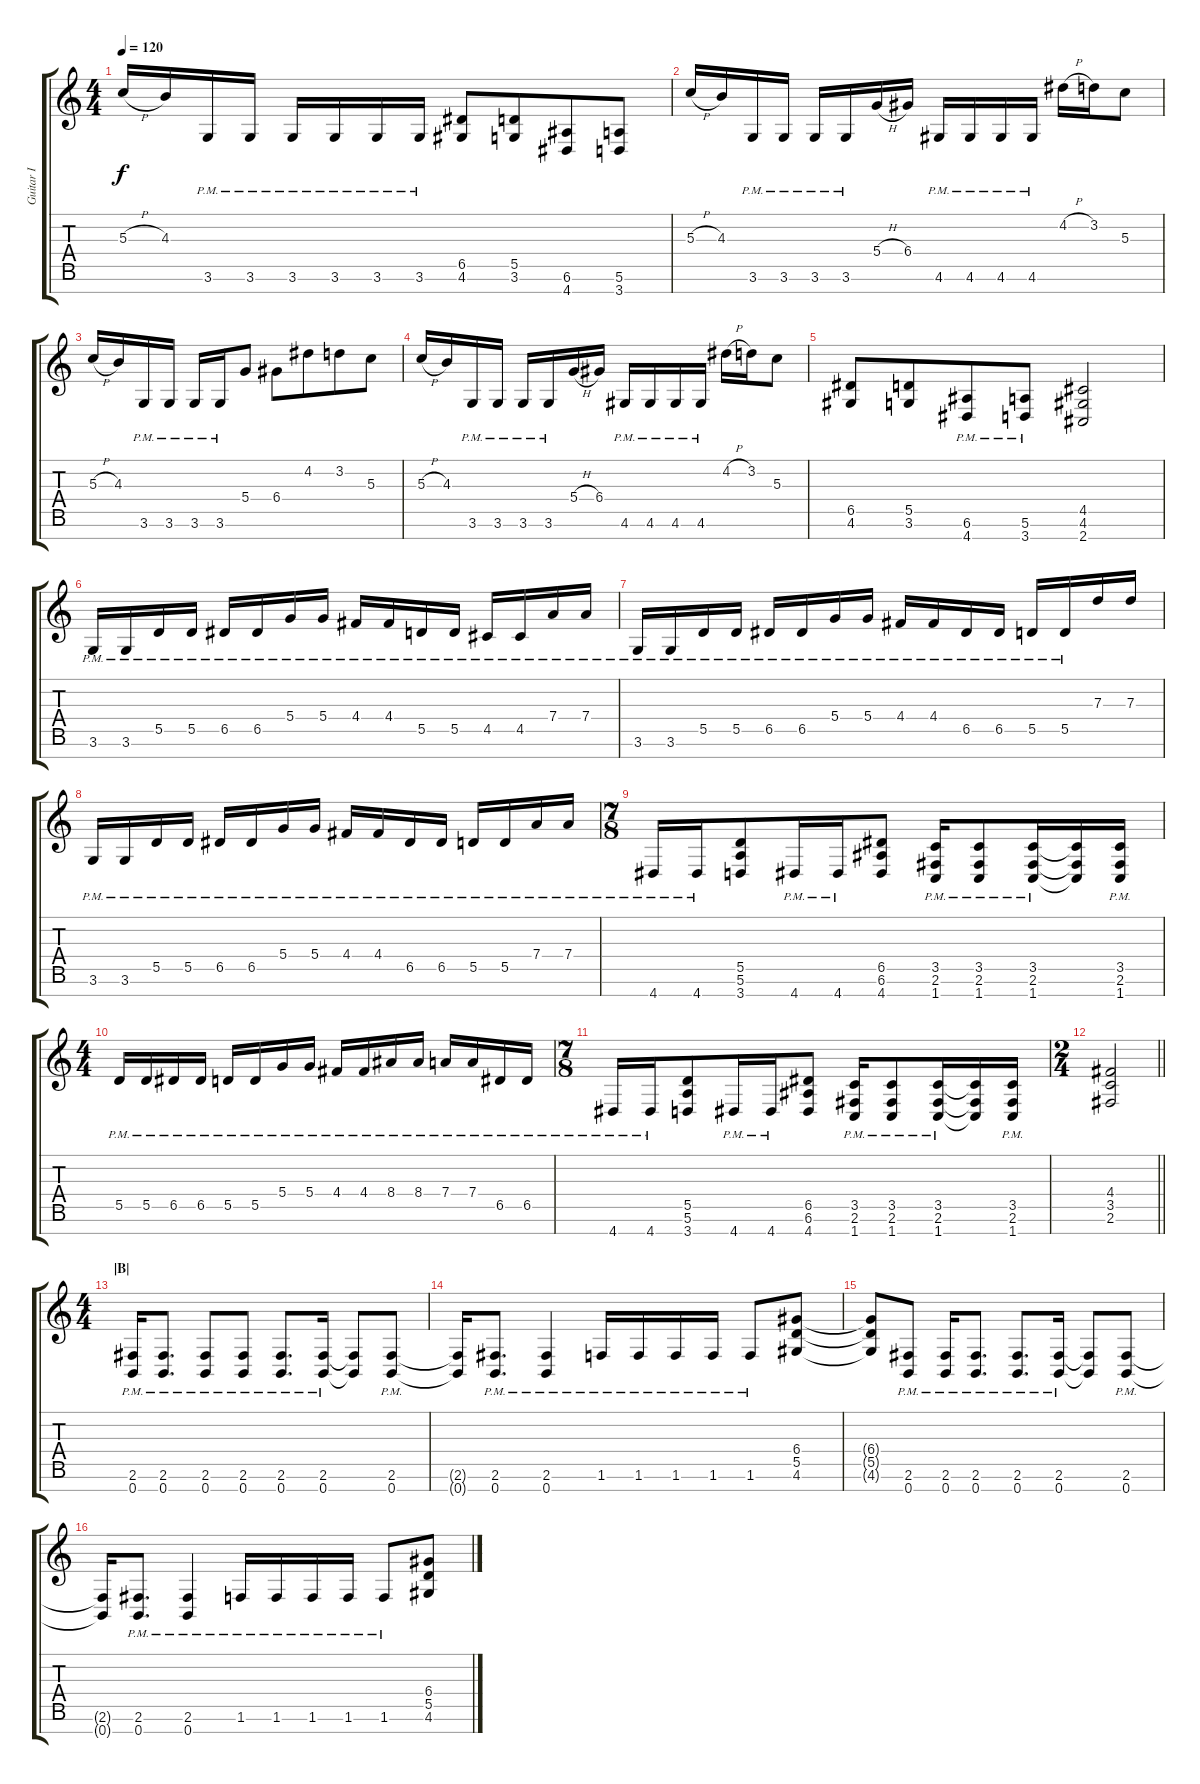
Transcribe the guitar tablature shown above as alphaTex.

\track ("Guitar I" "Guitar I") {instrument distortionguitar}
\staff {score tabs}
\tuning (E4 B3 G3 D3 A2 E2 B1) {hide}
\ts (4 4)
\tempo 120
\clef g2
\ks c
5.3{h}.16{dy f} 4.3.16 3.6{pm}.16 3.6{pm}.16 3.6{pm}.16 3.6{pm}.16 3.6{pm}.16 3.6{pm}.16 (6.5 4.6).8 (5.5 3.6).8{beam merge} (6.6 4.7).8 (5.6 3.7).8 |
5.3{h}.16 4.3.16 3.6{pm}.16 3.6{pm}.16 3.6{pm}.16 3.6{pm}.16 5.4{h}.16 6.4.16 4.6{pm}.16 4.6{pm}.16 4.6{pm}.16 4.6{pm}.16 4.2{h}.16 3.2.16 5.3.8 |
5.3{h}.16 4.3.16 3.6{pm}.16 3.6{pm}.16 3.6{pm}.16 3.6{pm}.16 5.4.8 6.4.8 4.2.8{beam merge} 3.2.8 5.3.8 |
5.3{h}.16 4.3.16 3.6{pm}.16 3.6{pm}.16 3.6{pm}.16 3.6{pm}.16 5.4{h}.16 6.4.16 4.6{pm}.16 4.6{pm}.16 4.6{pm}.16 4.6{pm}.16 4.2{h}.16 3.2.16 5.3.8 |
(6.5 4.6).8 (5.5 3.6).8{beam merge} (6.6{pm} 4.7{pm}).8 (5.6{pm} 3.7{pm}).8 (4.5 4.6 2.7).2 |
3.6{pm}.16 3.6{pm}.16 5.5{pm}.16 5.5{pm}.16 6.5{pm}.16 6.5{pm}.16 5.4{pm}.16 5.4{pm}.16 4.4{pm}.16 4.4{pm}.16 5.5{pm}.16 5.5{pm}.16 4.5{pm}.16 4.5{pm}.16 7.4{pm}.16 7.4{pm}.16 |
3.6{pm}.16 3.6{pm}.16 5.5{pm}.16 5.5{pm}.16 6.5{pm}.16 6.5{pm}.16 5.4{pm}.16 5.4{pm}.16 4.4{pm}.16 4.4{pm}.16 6.5{pm}.16 6.5{pm}.16 5.5{pm}.16 5.5{pm}.16 7.3.16 7.3.16 |
3.6{pm}.16 3.6{pm}.16 5.5{pm}.16 5.5{pm}.16 6.5{pm}.16 6.5{pm}.16 5.4{pm}.16 5.4{pm}.16 4.4{pm}.16 4.4{pm}.16 6.5{pm}.16 6.5{pm}.16 5.5{pm}.16 5.5{pm}.16 7.4{pm}.16 7.4{pm}.16 |
\ts (7 8)
4.7{pm}.16 4.7{pm}.16{beam merge} (5.5 5.6 3.7).8 4.7{pm}.16 4.7{pm}.16{beam merge} (6.5 6.6 4.7).8 (3.5{pm} 2.6{pm} 1.7{pm}).16 (3.5{pm} 2.6{pm} 1.7{pm}).8{beam merge} (3.5{pm} 2.6{pm} 1.7{pm}).16 (3.5{t} 2.6{t} 1.7{t}).16 (3.5{pm} 2.6{pm} 1.7{pm}).16 |
\ts (4 4)
5.5{pm}.16 5.5{pm}.16 6.5{pm}.16 6.5{pm}.16 5.5{pm}.16 5.5{pm}.16 5.4{pm}.16 5.4{pm}.16 4.4{pm}.16 4.4{pm}.16 8.4{pm}.16 8.4{pm}.16 7.4{pm}.16 7.4{pm}.16 6.5{pm}.16 6.5{pm}.16 |
\ts (7 8)
4.7{pm}.16 4.7{pm}.16{beam merge} (5.5 5.6 3.7).8 4.7{pm}.16 4.7{pm}.16{beam merge} (6.5 6.6 4.7).8 (3.5{pm} 2.6{pm} 1.7{pm}).16 (3.5{pm} 2.6{pm} 1.7{pm}).8{beam merge} (3.5{pm} 2.6{pm} 1.7{pm}).16 (3.5{t} 2.6{t} 1.7{t}).16 (3.5{pm} 2.6{pm} 1.7{pm}).16 |
\ts (2 4)
\barLineRight lightlight
(4.4 3.5 2.6).2 |
\ts (4 4)
\section ("" "|B|")
(2.6{pm} 0.7{pm}).16 (2.6{pm} 0.7{pm}).8{d} (2.6{pm} 0.7{pm}).8 (2.6{pm} 0.7{pm}).8 (2.6{pm} 0.7{pm}).8{d} (2.6{pm} 0.7{pm}).16 (2.6{t} 0.7{t}).8 (2.6{pm} 0.7{pm}).8 |
(2.6{t} 0.7{t}).16 (2.6{pm} 0.7{pm}).8{d} (2.6{pm} 0.7{pm}).4 1.6{pm}.16 1.6{pm}.16 1.6{pm}.16 1.6{pm}.16 1.6{pm}.8 (6.4 5.5 4.6).8 |
(6.4{t} 5.5{t} 4.6{t}).8 (2.6{pm} 0.7{pm}).8 (2.6{pm} 0.7{pm}).16 (2.6{pm} 0.7{pm}).8{d} (2.6{pm} 0.7{pm}).8{d} (2.6{pm} 0.7{pm}).16 (2.6{t} 0.7{t}).8 (2.6{pm} 0.7{pm}).8 |
(2.6{t} 0.7{t}).16 (2.6{pm} 0.7{pm}).8{d} (2.6{pm} 0.7{pm}).4 1.6{pm}.16 1.6{pm}.16 1.6{pm}.16 1.6{pm}.16 1.6{pm}.8 (6.4 5.5 4.6).8
